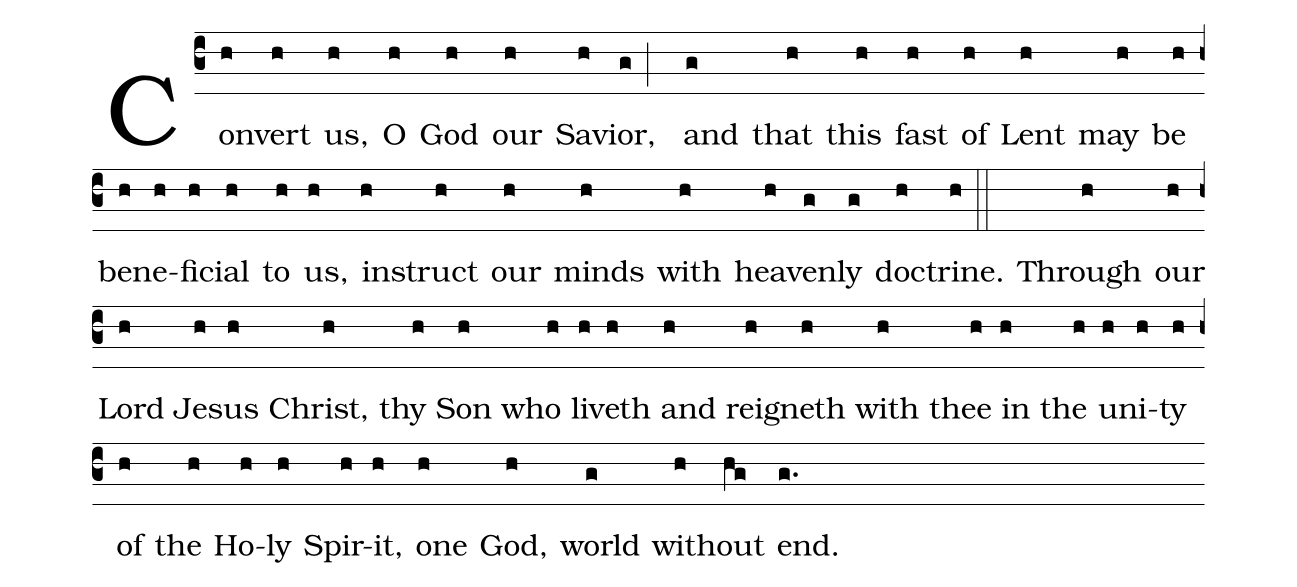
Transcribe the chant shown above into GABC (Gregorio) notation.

%%
(c3) Con(h)vert(h) us,(h) O(h) God(h) our(h) Sa(h)vior,(g;) and(g) that(h) this(h) fast(h) of(h) Lent(h) may(h) be(h) be(h)ne(h)fi(h)cial(h) to(h) us,(h) in(h)struct(h) our(h) minds(h) with(h) hea(h)ven(g)ly(g) doc(h)trine.(h::) Through(h) our(h) Lord(h) Je(h)sus(h) Christ,(h) thy(h) Son(h) who(h) liv(h)eth(h) and(h) reign(h)eth(h) with(h) thee(h) in(h) the(h) un(h)i(h)ty(h) of(h) the(h) Ho(h)ly(h) Spir(h)it,(h) one(h) God,(h) world(g) with(h)out(hg) end.(g.)
